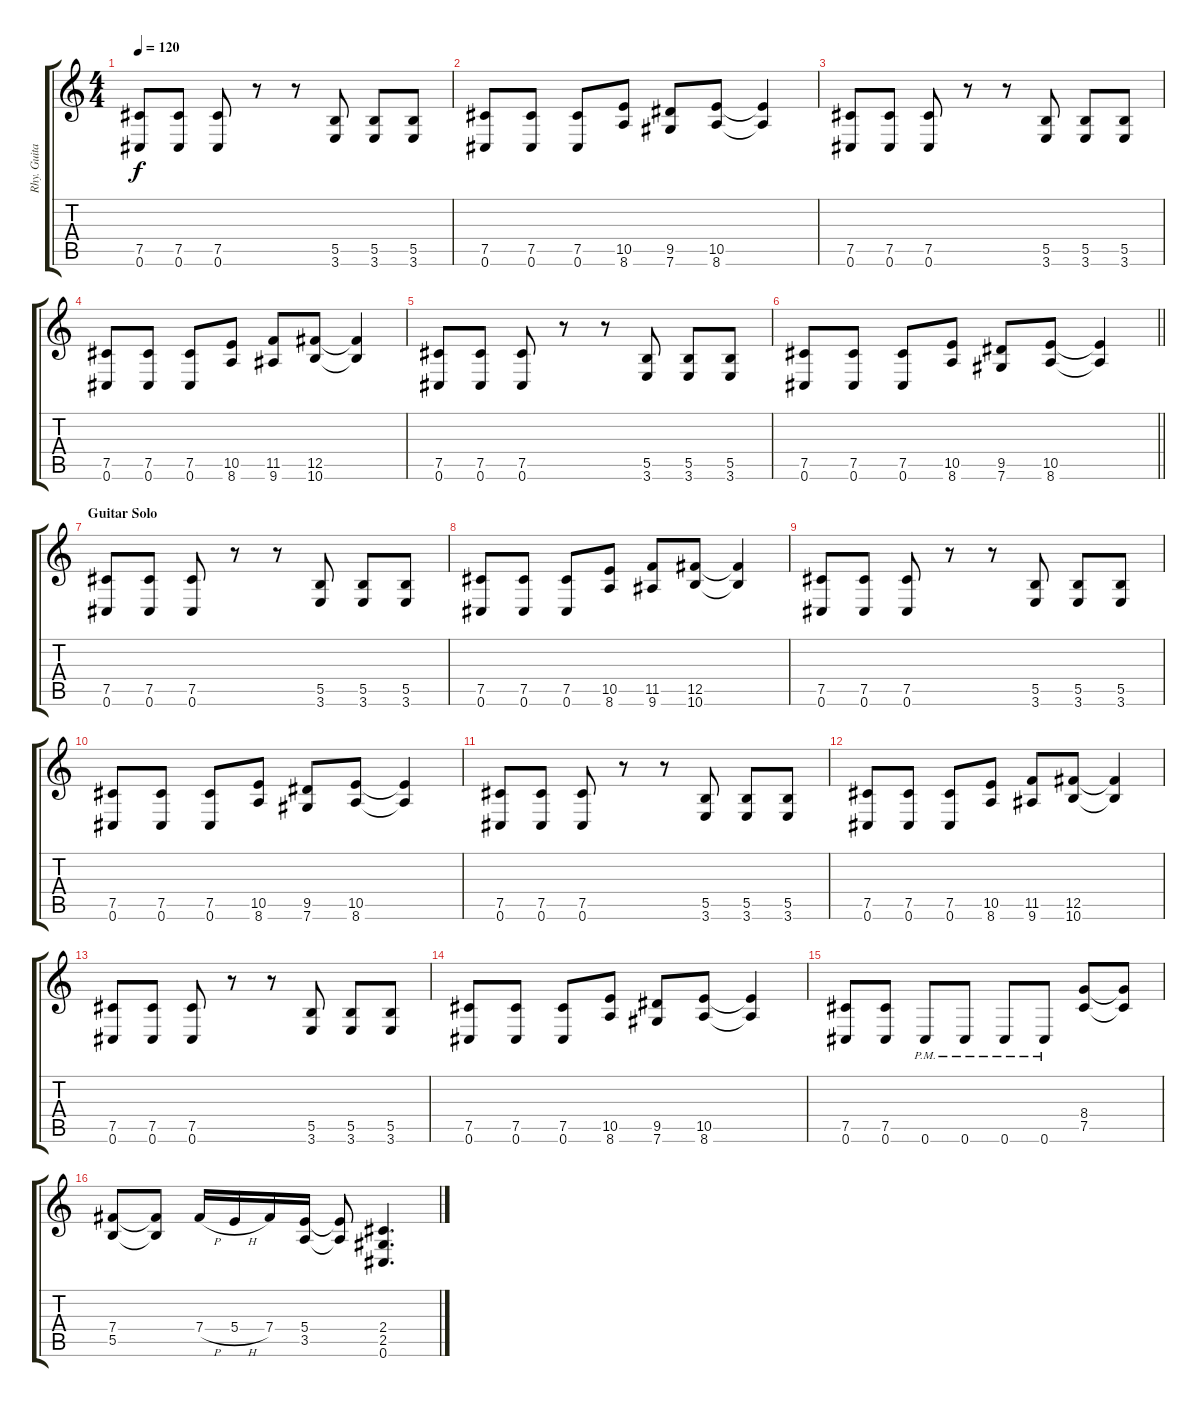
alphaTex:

\track ("Rhy. Guitar 1" "Rhy. Guita") {instrument overdrivenguitar}
\staff {score tabs}
\tuning (Db4 Ab3 E3 B2 Gb2 Db2) {hide}
\ts (4 4)
\tempo 120
\clef g2
\ks c
(7.5 0.6).8{dy f} (7.5 0.6).8 (7.5 0.6).8 r.8 r.8 (5.5 3.6).8 (5.5 3.6).8 (5.5 3.6).8 |
(7.5 0.6).8 (7.5 0.6).8 (7.5 0.6).8 (10.5 8.6).8 (9.5 7.6).8 (10.5 8.6).8 (10.5{t} 8.6{t}).4 |
(7.5 0.6).8 (7.5 0.6).8 (7.5 0.6).8 r.8 r.8 (5.5 3.6).8 (5.5 3.6).8 (5.5 3.6).8 |
(7.5 0.6).8 (7.5 0.6).8 (7.5 0.6).8 (10.5 8.6).8 (11.5 9.6).8 (12.5 10.6).8 (12.5{t} 10.6{t}).4 |
(7.5 0.6).8 (7.5 0.6).8 (7.5 0.6).8 r.8 r.8 (5.5 3.6).8 (5.5 3.6).8 (5.5 3.6).8 |
\barLineRight lightlight
(7.5 0.6).8 (7.5 0.6).8 (7.5 0.6).8 (10.5 8.6).8 (9.5 7.6).8 (10.5 8.6).8 (10.5{t} 8.6{t}).4 |
\section ("" "Guitar Solo")
(7.5 0.6).8 (7.5 0.6).8 (7.5 0.6).8 r.8 r.8 (5.5 3.6).8 (5.5 3.6).8 (5.5 3.6).8 |
(7.5 0.6).8 (7.5 0.6).8 (7.5 0.6).8 (10.5 8.6).8 (11.5 9.6).8 (12.5 10.6).8 (12.5{t} 10.6{t}).4 |
(7.5 0.6).8 (7.5 0.6).8 (7.5 0.6).8 r.8 r.8 (5.5 3.6).8 (5.5 3.6).8 (5.5 3.6).8 |
(7.5 0.6).8 (7.5 0.6).8 (7.5 0.6).8 (10.5 8.6).8 (9.5 7.6).8 (10.5 8.6).8 (10.5{t} 8.6{t}).4 |
(7.5 0.6).8 (7.5 0.6).8 (7.5 0.6).8 r.8 r.8 (5.5 3.6).8 (5.5 3.6).8 (5.5 3.6).8 |
(7.5 0.6).8 (7.5 0.6).8 (7.5 0.6).8 (10.5 8.6).8 (11.5 9.6).8 (12.5 10.6).8 (12.5{t} 10.6{t}).4 |
(7.5 0.6).8 (7.5 0.6).8 (7.5 0.6).8 r.8 r.8 (5.5 3.6).8 (5.5 3.6).8 (5.5 3.6).8 |
(7.5 0.6).8 (7.5 0.6).8 (7.5 0.6).8 (10.5 8.6).8 (9.5 7.6).8 (10.5 8.6).8 (10.5{t} 8.6{t}).4 |
(7.5 0.6).8 (7.5 0.6).8 0.6{pm}.8 0.6{pm}.8 0.6{pm}.8 0.6{pm}.8 (8.4 7.5).8 (8.4{t} 7.5{t}).8 |
(7.4 5.5).8 (7.4{t} 5.5{t}).8 7.4{h}.16 5.4{h}.16 7.4.16 (5.4 3.5).16 (5.4{t} 3.5{t}).8 (2.4 2.5 0.6).4{d}
